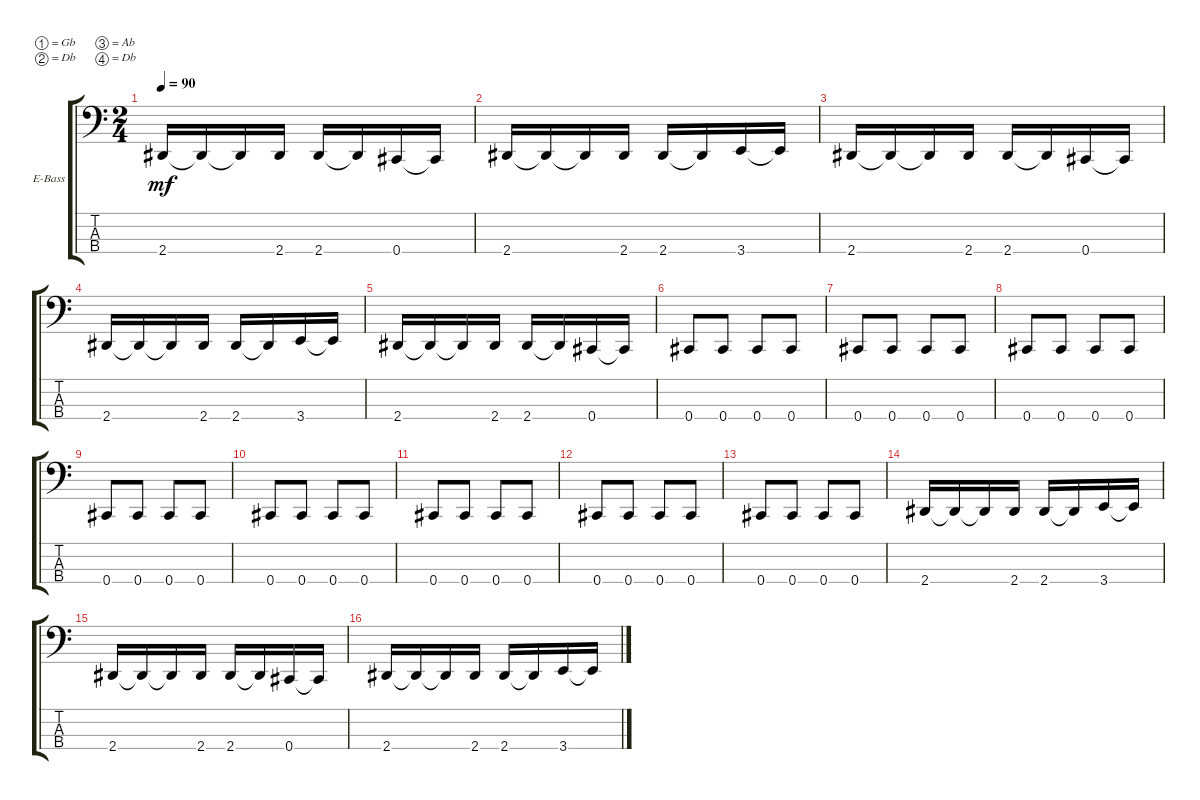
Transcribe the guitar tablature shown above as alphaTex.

\defaultSystemsLayout 4
\bracketExtendMode groupsimilarinstruments
\firstSystemTrackNameOrientation horizontal
\otherSystemsTrackNameOrientation horizontal
\track ("Electric Bass" "E-Bass") {instrument electricbassfinger}
\staff {score tabs}
\tuning (Gb2 Db2 Ab1 Db1)
\ts (2 4)
\tempo 90
\clef f4
\scale
0.333333
\ks c
2.4.16{dy mf} 2.4{t}.16 2.4{t}.16 2.4.16 2.4.16 2.4{t}.16 0.4.16 0.4{t}.16 |
\scale
0.333333 2.4.16 2.4{t}.16 2.4{t}.16 2.4.16 2.4.16 2.4{t}.16 3.4.16 3.4{t}.16 |
\scale
0.333333 2.4.16 2.4{t}.16 2.4{t}.16 2.4.16 2.4.16 2.4{t}.16 0.4.16 0.4{t}.16 |
\scale
0.333333 2.4.16 2.4{t}.16 2.4{t}.16 2.4.16 2.4.16 2.4{t}.16 3.4.16 3.4{t}.16 |
\scale
0.333333 2.4.16 2.4{t}.16 2.4{t}.16 2.4.16 2.4.16 2.4{t}.16 0.4.16 0.4{t}.16 |
\scale
0.333333 0.4.8 0.4.8 0.4.8 0.4.8 |
\scale
0.333333 0.4.8 0.4.8 0.4.8 0.4.8 |
\scale
0.333333 0.4.8 0.4.8 0.4.8 0.4.8 |
\scale
0.333333 0.4.8 0.4.8 0.4.8 0.4.8 |
\scale
0.333333 0.4.8 0.4.8 0.4.8 0.4.8 |
\scale
0.333333 0.4.8 0.4.8 0.4.8 0.4.8 |
\scale
0.333333 0.4.8 0.4.8 0.4.8 0.4.8 |
\scale
0.333333 0.4.8 0.4.8 0.4.8 0.4.8 |
\scale
0.333333 2.4.16 2.4{t}.16 2.4{t}.16 2.4.16 2.4.16 2.4{t}.16 3.4.16 3.4{t}.16 |
\scale
0.333333 2.4.16 2.4{t}.16 2.4{t}.16 2.4.16 2.4.16 2.4{t}.16 0.4.16 0.4{t}.16 |
\scale
0.333333 2.4.16 2.4{t}.16 2.4{t}.16 2.4.16 2.4.16 2.4{t}.16 3.4.16 3.4{t}.16
